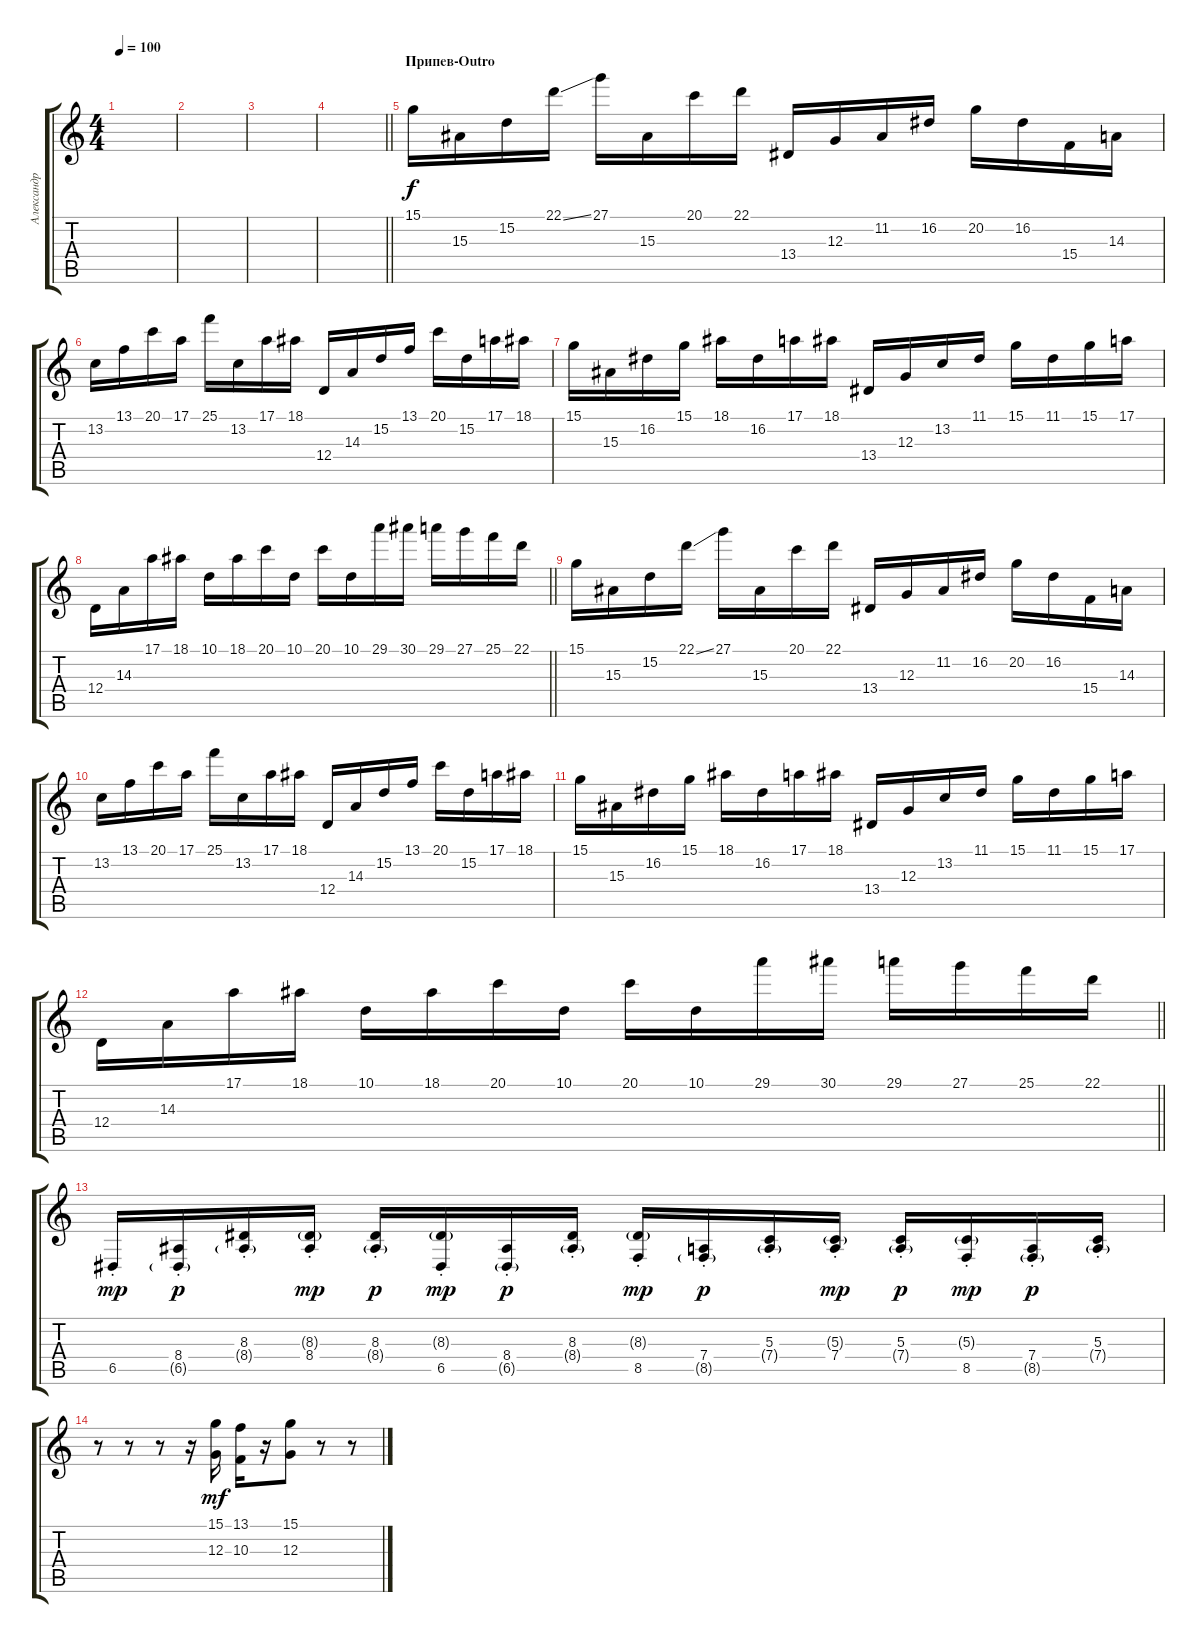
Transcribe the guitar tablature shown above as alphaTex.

\track ("Александр «Wish» Андрюхин" "Александр ") {instrument lead2sawtooth}
\staff {score tabs}
\tuning (E4 B3 G3 D3 A2 E2) {hide}
\ts (4 4)
\tempo 100
\clef g2
\ks c
|
|
|
\barLineRight lightlight
|
\section ("" "Припев-Outro")
15.1.16 15.3.16 15.2.16 22.1{ss}.16 27.1.16 15.3.16 20.1.16 22.1.16 13.4.16 12.3.16 11.2.16 16.2.16 20.2.16 16.2.16 15.4.16 14.3.16 |
13.2.16 13.1.16 20.1.16 17.1.16 25.1.16 13.2.16 17.1.16 18.1.16 12.4.16 14.3.16 15.2.16 13.1.16 20.1.16 15.2.16 17.1.16 18.1.16 |
15.1.16 15.3.16 16.2.16 15.1.16 18.1.16 16.2.16 17.1.16 18.1.16 13.4.16 12.3.16 13.2.16 11.1.16 15.1.16 11.1.16 15.1.16 17.1.16 |
\barLineRight lightlight
12.4.16 14.3.16 17.1.16 18.1.16 10.1.16 18.1.16 20.1.16 10.1.16 20.1.16 10.1.16 29.1.16 30.1.16 29.1.16 27.1.16 25.1.16 22.1.16 |
15.1.16 15.3.16 15.2.16 22.1{ss}.16 27.1.16 15.3.16 20.1.16 22.1.16 13.4.16 12.3.16 11.2.16 16.2.16 20.2.16 16.2.16 15.4.16 14.3.16 |
13.2.16 13.1.16 20.1.16 17.1.16 25.1.16 13.2.16 17.1.16 18.1.16 12.4.16 14.3.16 15.2.16 13.1.16 20.1.16 15.2.16 17.1.16 18.1.16 |
15.1.16 15.3.16 16.2.16 15.1.16 18.1.16 16.2.16 17.1.16 18.1.16 13.4.16 12.3.16 13.2.16 11.1.16 15.1.16 11.1.16 15.1.16 17.1.16 |
\barLineRight lightlight
12.4.16 14.3.16 17.1.16 18.1.16 10.1.16 18.1.16 20.1.16 10.1.16 20.1.16 10.1.16 29.1.16 30.1.16 29.1.16 27.1.16 25.1.16 22.1.16 |
6.5{st}.16{dy mp} (8.4{st} 6.5{g}).16{dy p} (8.3{st} 8.4{g}).16 (8.3{g} 8.4{st}).16{dy mp} (8.3{st} 8.4{g}).16{dy p} (8.3{g} 6.5{st}).16{dy mp} (8.4{st} 6.5{g}).16{dy p} (8.3{st} 8.4{g}).16 (8.3{g} 8.5{st}).16{dy mp} (7.4{st} 8.5{g}).16{dy p} (5.3{st} 7.4{g}).16 (5.3{g} 7.4{st}).16{dy mp} (5.3{st} 7.4{g}).16{dy p} (5.3{g} 8.5{st}).16{dy mp} (7.4{st} 8.5{g}).16{dy p} (5.3{st} 7.4{g}).16 |
r.8{instrument synthstrings1} r.8 r.8 r.16 (15.1 12.3).16{dy mf} (13.1 10.3).16 r.16 (15.1 12.3).8 r.8 r.8
